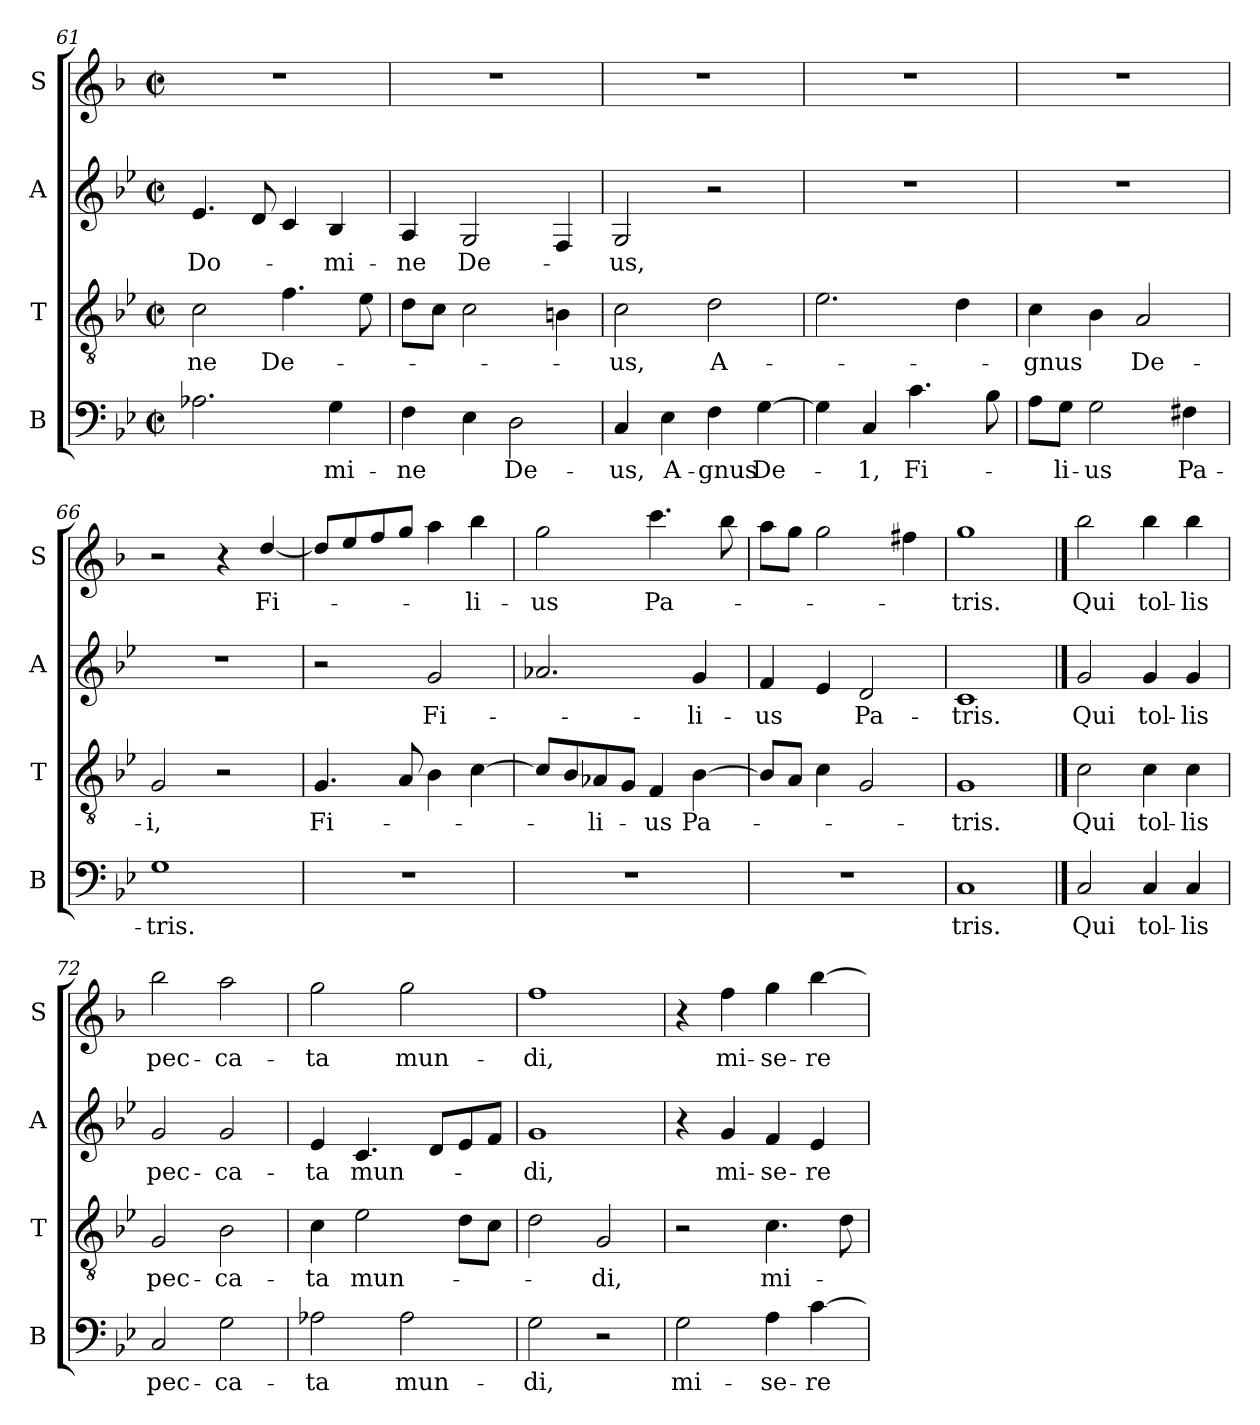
**kern	**text	**kern	**text	**kern	**text	**kern	**text
*part4	*part4	*part3	*part3	*part2	*part2	*part1	*part1
*staff4	*staff4	*staff3	*staff3	*staff2	*staff2	*staff1	*staff1
*I"B	*	*I"T	*	*I"A	*	*I"S	*
*I'B	*	*I'T	*	*I'A	*	*I'S	*
*clefF4	*	*clefGv2	*	*clefG2	*	*clefG2	*
*	*	*	*	*	*	*ITrd4c7	*
*k[b-e-]	*	*k[b-e-]	*	*k[b-e-]	*	*k[b-e-]	*
*B-:	*	*B-:	*	*B-:	*	*B-:	*
*M2/2	*	*M2/2	*	*M2/2	*	*M2/2	*
*met(c|)	*	*met(c|)	*	*met(c|)	*	*met(c|)	*
=61	=61	=61	=61	=61	=61	=61	=61
!	!	!	!LO:LY:b	!	!LO:LY:b	!	!
2.A-X\	.	2c\	-ne	4.e-/	Do-	1r	.
.	.	.	.	8d/	.	.	.
!	!	!	!LO:LY:b	!	!	!	!
.	.	4.f\	De-	4c/	.	.	.
!	!LO:LY:b	!	!	!	!LO:LY:b	!	!
4G\	-mi-	.	.	4B-/	-mi-	.	.
.	.	8e-\	.	.	.	.	.
=62	=62	=62	=62	=62	=62	=62	=62
!	!LO:LY:b	!	!	!	!LO:LY:b	!	!
4F\	-ne	8d\L	.	4A/	-ne	1r	.
.	.	8c\J	.	.	.	.	.
!	!	!	!	!	!LO:LY:b	!	!
4E-\	.	2c\	.	2G/	De-	.	.
!	!LO:LY:b	!	!	!	!	!	!
2D\	De-	.	.	.	.	.	.
.	.	4Bn\	.	4F/	.	.	.
!!LO:LB:g=z
=63	=63	=63	=63	=63	=63	=63	=63
!	!LO:LY:b	!	!LO:LY:b	!	!LO:LY:b	!	!
4C/	-us,	2c\	-us,	2G/	-us,	1r	.
!	!LO:LY:b	!	!	!	!	!	!
4E-\	A-	.	.	.	.	.	.
!	!LO:LY:b	!	!LO:LY:b	!	!	!	!
4F\	-gnus	2d\	A-	2r	.	.	.
!	!LO:LY:b	!	!	!	!	!	!
[4G\	De-	.	.	.	.	.	.
=64	=64	=64	=64	=64	=64	=64	=64
4G\]	.	2.e-\	.	1r	.	1r	.
!	!LO:LY:b	!	!	!	!	!	!
4C/	-1,	.	.	.	.	.	.
!	!LO:LY:b	!	!	!	!	!	!
4.c\	Fi-	.	.	.	.	.	.
.	.	4d\	.	.	.	.	.
8B-\	.	.	.	.	.	.	.
=65	=65	=65	=65	=65	=65	=65	=65
!	!	!	!LO:LY:b	!	!	!	!
8A\L	.	4c\	-gnus	1r	.	1r	.
!	!LO:LY:b	!	!	!	!	!	!
8G\J	-li-	.	.	.	.	.	.
!	!LO:LY:b	!	!	!	!	!	!
2G\	-us	4B-\	.	.	.	.	.
!	!	!	!LO:LY:b	!	!	!	!
.	.	2A/	De-	.	.	.	.
!	!LO:LY:b	!	!	!	!	!	!
4F#X\	Pa-	.	.	.	.	.	.
=66	=66	=66	=66	=66	=66	=66	=66
!	!LO:LY:b	!	!LO:LY:b	!	!	!	!
1G	-tris.	2G/	-i,	1r	.	2r	.
.	.	2r	.	.	.	4r	.
!	!	!	!	!	!	!	!LO:LY:b
.	.	.	.	.	.	[4g/	Fi-
=67	=67	=67	=67	=67	=67	=67	=67
!	!	!	!LO:LY:b	!	!	!	!
1r	.	4.G/	Fi-	2r	.	8g/L]	.
.	.	.	.	.	.	8a/	.
.	.	.	.	.	.	8b-/	.
.	.	8A/	.	.	.	8cc/J	.
!	!	!	!	!	!LO:LY:b	!	!
.	.	4B-\	.	2g/	Fi-	4dd\	.
!	!	!	!	!	!	!	!LO:LY:b
.	.	[4c\	.	.	.	4ee-\	-li-
=68	=68	=68	=68	=68	=68	=68	=68
!	!	!	!	!	!	!	!LO:LY:b
1r	.	8c/L]	.	2.a-X/	.	2cc\	-us
.	.	8B-/	.	.	.	.	.
!	!	!	!LO:LY:b	!	!	!	!
.	.	8A-X/	-li-	.	.	.	.
.	.	8G/J	.	.	.	.	.
!	!	!	!LO:LY:b	!	!	!	!LO:LY:b
.	.	4F/	-us	.	.	4.ff\	Pa-
!	!	!	!LO:LY:b	!	!LO:LY:b	!	!
.	.	[4B-\	Pa-	4g/	-li-	.	.
.	.	.	.	.	.	8ee-\	.
!!LO:PB:g=z
=69	=69	=69	=69	=69	=69	=69	=69
!	!	!	!	!	!LO:LY:b	!	!
1r	.	8B-/L]	.	4f/	-us	8dd\L	.
.	.	8A/J	.	.	.	8cc\J	.
.	.	4c\	.	4e-/	.	2cc\	.
!	!	!	!	!	!LO:LY:b	!	!
.	.	2G/	.	2d/	Pa-	.	.
.	.	.	.	.	.	4bn\	.
=70	=70	=70	=70	=70	=70	=70	=70
!	!LO:LY:b	!	!LO:LY:b	!	!LO:LY:b	!	!LO:LY:b
1C	-tris.	1G	-tris.	1c	-tris.	1cc	-tris.
==71	==71	==71	==71	==71	==71	==71	==71
!	!LO:LY:b	!	!LO:LY:b	!	!LO:LY:b	!	!LO:LY:b
2C/	Qui	2c\	Qui	2g/	Qui	2ee-\	Qui
!	!LO:LY:b	!	!LO:LY:b	!	!LO:LY:b	!	!LO:LY:b
4C/	tol-	4c\	tol-	4g/	tol-	4ee-\	tol-
!	!LO:LY:b	!	!LO:LY:b	!	!LO:LY:b	!	!LO:LY:b
4C/	-lis	4c\	-lis	4g/	-lis	4ee-\	-lis
=72	=72	=72	=72	=72	=72	=72	=72
!	!LO:LY:b	!	!LO:LY:b	!	!LO:LY:b	!	!LO:LY:b
2C/	pec-	2G/	pec-	2g/	pec-	2ee-\	pec-
!	!LO:LY:b	!	!LO:LY:b	!	!LO:LY:b	!	!LO:LY:b
2G\	-ca-	2B-\	-ca-	2g/	-ca-	2dd\	-ca-
=73	=73	=73	=73	=73	=73	=73	=73
!	!LO:LY:b	!	!LO:LY:b	!	!LO:LY:b	!	!LO:LY:b
2A-X\	-ta	4c\	-ta	4e-/	-ta	2cc\	-ta
!	!	!	!LO:LY:b	!	!LO:LY:b	!	!
.	.	2e-\	mun-	4.c/	mun-	.	.
!	!LO:LY:b	!	!	!	!	!	!LO:LY:b
2A-\	mun-	.	.	.	.	2cc\	mun-
.	.	.	.	8d/L	.	.	.
.	.	8d\L	.	8e-/	.	.	.
.	.	8c\J	.	8f/J	.	.	.
=74	=74	=74	=74	=74	=74	=74	=74
!	!LO:LY:b	!	!	!	!LO:LY:b	!	!LO:LY:b
2G\	-di,	2d\	.	1g	-di,	1b-	-di,
!	!	!	!LO:LY:b	!	!	!	!
2r	.	2G/	-di,	.	.	.	.
=75	=75	=75	=75	=75	=75	=75	=75
!	!LO:LY:b	!	!	!	!	!	!
2G\	mi-	2r	.	4r	.	4r	.
!	!	!	!	!	!LO:LY:b	!	!LO:LY:b
.	.	.	.	4g/	mi-	4b-\	mi-
!	!LO:LY:b	!	!LO:LY:b	!	!LO:LY:b	!	!LO:LY:b
4A\	-se-	4.c\	mi-	4f/	-se-	4cc\	-se-
!	!LO:LY:b	!	!	!	!LO:LY:b	!	!LO:LY:b
[4c\	-re-	.	.	4e-/	-re-	[4ee-\	-re-
.	.	8d\	.	.	.	.	.
=	=	=	=	=	=	=	=
*-	*-	*-	*-	*-	*-	*-	*-
